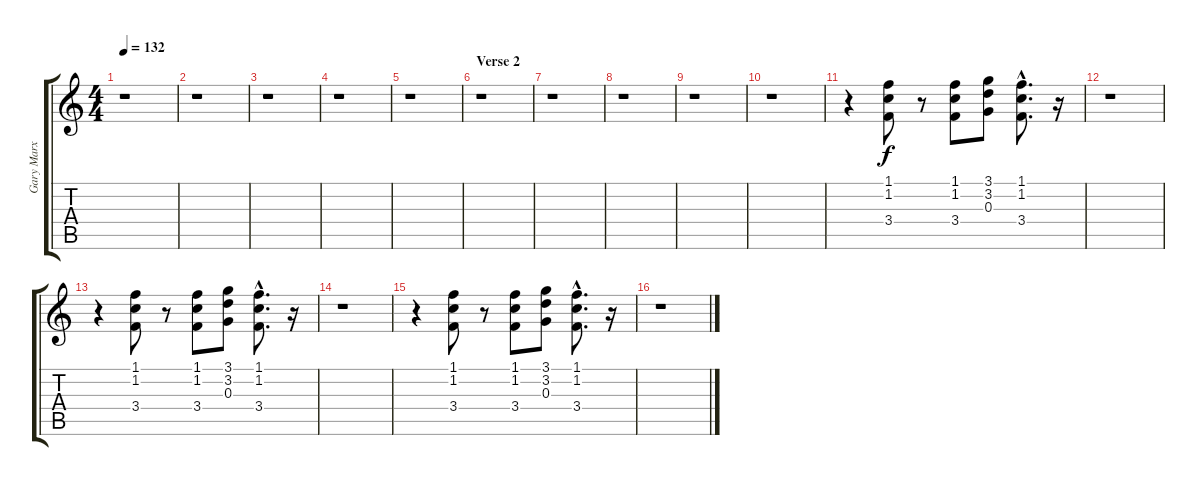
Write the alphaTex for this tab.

\track ("Gary Marx" "Gary Marx") {instrument overdrivenguitar}
\staff {score tabs}
\tuning (E4 B3 G3 D3 A2 E2) {hide}
\ts (4 4)
\tempo 132
\clef g2
\ks c
r.1{dy f} |
r.1 |
r.1 |
r.1 |
r.1 |
\section ("" "Verse 2")
r.1 |
r.1 |
r.1 |
r.1 |
r.1 |
r.4 (1.1 1.2 3.4).8 r.8 (1.1 1.2 3.4).8 (3.1 3.2 0.3).8 (1.1{hac} 1.2{hac} 3.4{hac}).8{d} r.16 |
r.1 |
r.4 (1.1 1.2 3.4).8 r.8 (1.1 1.2 3.4).8 (3.1 3.2 0.3).8 (1.1{hac} 1.2{hac} 3.4{hac}).8{d} r.16 |
r.1 |
r.4 (1.1 1.2 3.4).8 r.8 (1.1 1.2 3.4).8 (3.1 3.2 0.3).8 (1.1{hac} 1.2{hac} 3.4{hac}).8{d} r.16 |
r.1
